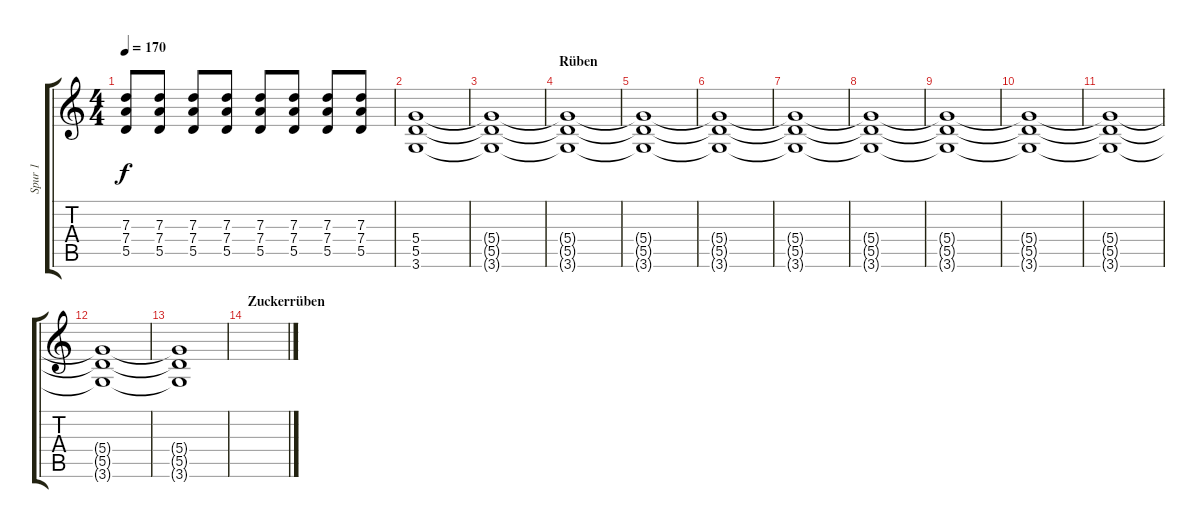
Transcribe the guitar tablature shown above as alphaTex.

\track ("Spur 1" "Spur 1") {instrument distortionguitar}
\staff {score tabs}
\tuning (E4 B3 G3 D3 A2 E2) {hide}
\ts (4 4)
\tempo 170
\clef g2
\ks c
(7.3 7.4 5.5).8{dy f} (7.3 7.4 5.5).8 (7.3 7.4 5.5).8 (7.3 7.4 5.5).8 (7.3 7.4 5.5).8 (7.3 7.4 5.5).8 (7.3 7.4 5.5).8 (7.3 7.4 5.5).8 |
(5.4 5.5 3.6).1 |
(5.4{t} 5.5{t} 3.6{t}).1 |
\section ("" "Rüben")
(5.4{t} 5.5{t} 3.6{t}).1 |
(5.4{t} 5.5{t} 3.6{t}).1 |
(5.4{t} 5.5{t} 3.6{t}).1 |
(5.4{t} 5.5{t} 3.6{t}).1 |
(5.4{t} 5.5{t} 3.6{t}).1 |
(5.4{t} 5.5{t} 3.6{t}).1 |
(5.4{t} 5.5{t} 3.6{t}).1 |
(5.4{t} 5.5{t} 3.6{t}).1 |
(5.4{t} 5.5{t} 3.6{t}).1 |
(5.4{t} 5.5{t} 3.6{t}).1 |
\section ("" "Zuckerrüben")
